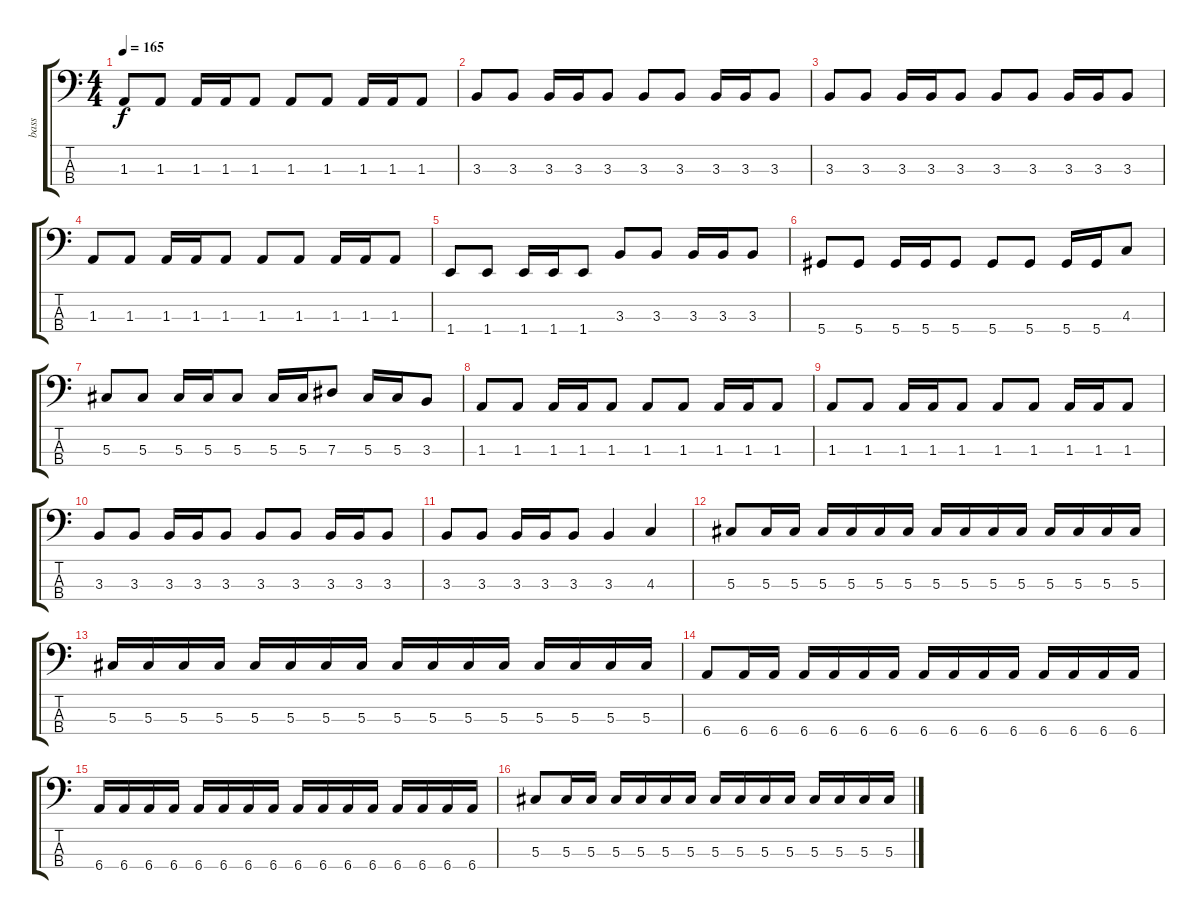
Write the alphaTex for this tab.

\track ("bass" "bass") {instrument electricbassfinger}
\staff {score tabs}
\tuning (Gb2 Db2 Ab1 Eb1) {hide}
\ts (4 4)
\tempo 165
\clef f4
\ks c
1.3.8{dy f} 1.3.8 1.3.16 1.3.16 1.3.8 1.3.8 1.3.8 1.3.16 1.3.16 1.3.8 |
3.3.8 3.3.8 3.3.16 3.3.16 3.3.8 3.3.8 3.3.8 3.3.16 3.3.16 3.3.8 |
3.3.8 3.3.8 3.3.16 3.3.16 3.3.8 3.3.8 3.3.8 3.3.16 3.3.16 3.3.8 |
1.3.8 1.3.8 1.3.16 1.3.16 1.3.8 1.3.8 1.3.8 1.3.16 1.3.16 1.3.8 |
1.4.8 1.4.8 1.4.16 1.4.16 1.4.8 3.3.8 3.3.8 3.3.16 3.3.16 3.3.8 |
5.4.8 5.4.8 5.4.16 5.4.16 5.4.8 5.4.8 5.4.8 5.4.16 5.4.16 4.3.8 |
5.3.8 5.3.8 5.3.16 5.3.16 5.3.8 5.3.16 5.3.16 7.3.8 5.3.16 5.3.16 3.3.8 |
1.3.8 1.3.8 1.3.16 1.3.16 1.3.8 1.3.8 1.3.8 1.3.16 1.3.16 1.3.8 |
1.3.8 1.3.8 1.3.16 1.3.16 1.3.8 1.3.8 1.3.8 1.3.16 1.3.16 1.3.8 |
3.3.8 3.3.8 3.3.16 3.3.16 3.3.8 3.3.8 3.3.8 3.3.16 3.3.16 3.3.8 |
3.3.8 3.3.8 3.3.16 3.3.16 3.3.8 3.3.4 4.3.4 |
5.3.8 5.3.16 5.3.16 5.3.16 5.3.16 5.3.16 5.3.16 5.3.16 5.3.16 5.3.16 5.3.16 5.3.16 5.3.16 5.3.16 5.3.16 |
5.3.16 5.3.16 5.3.16 5.3.16 5.3.16 5.3.16 5.3.16 5.3.16 5.3.16 5.3.16 5.3.16 5.3.16 5.3.16 5.3.16 5.3.16 5.3.16 |
6.4.8 6.4.16 6.4.16 6.4.16 6.4.16 6.4.16 6.4.16 6.4.16 6.4.16 6.4.16 6.4.16 6.4.16 6.4.16 6.4.16 6.4.16 |
6.4.16 6.4.16 6.4.16 6.4.16 6.4.16 6.4.16 6.4.16 6.4.16 6.4.16 6.4.16 6.4.16 6.4.16 6.4.16 6.4.16 6.4.16 6.4.16 |
5.3.8 5.3.16 5.3.16 5.3.16 5.3.16 5.3.16 5.3.16 5.3.16 5.3.16 5.3.16 5.3.16 5.3.16 5.3.16 5.3.16 5.3.16
